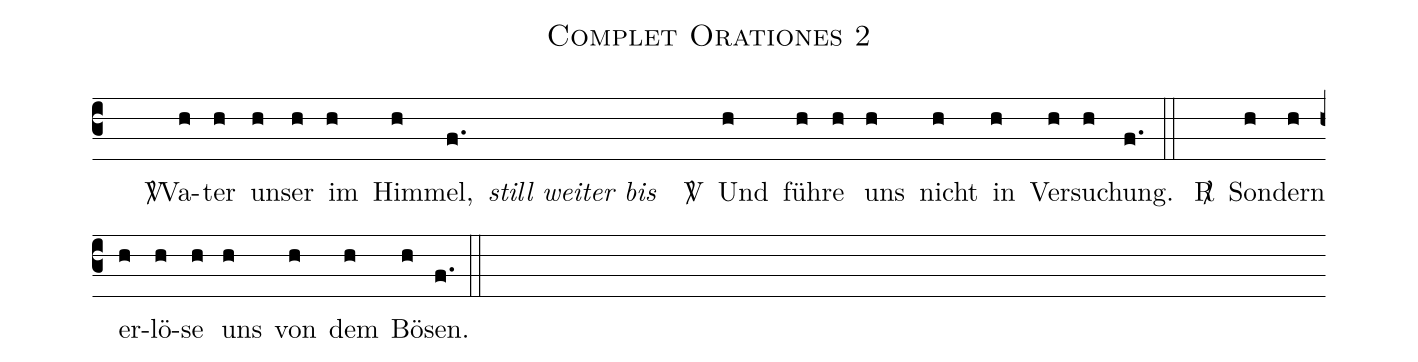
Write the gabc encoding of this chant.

name: Complet Orationes 2;
%%
(c3) () <v>\Vbar</v>() Va(h)ter(h) un(h)ser(h) im(h) Him(h)mel,(f.) <i>still weiter bis</i>() <v>\Vbar</v>() Und(h) füh(h)re(h) uns(h) nicht(h) in(h) Ver(h)su(h)chung.(f.) (::) <v>\Rbar{}</v>() Son(h)dern(h) er(h)lö(h)se(h) uns(h) von(h) dem(h) Bö(h)sen.(f.) (::)
